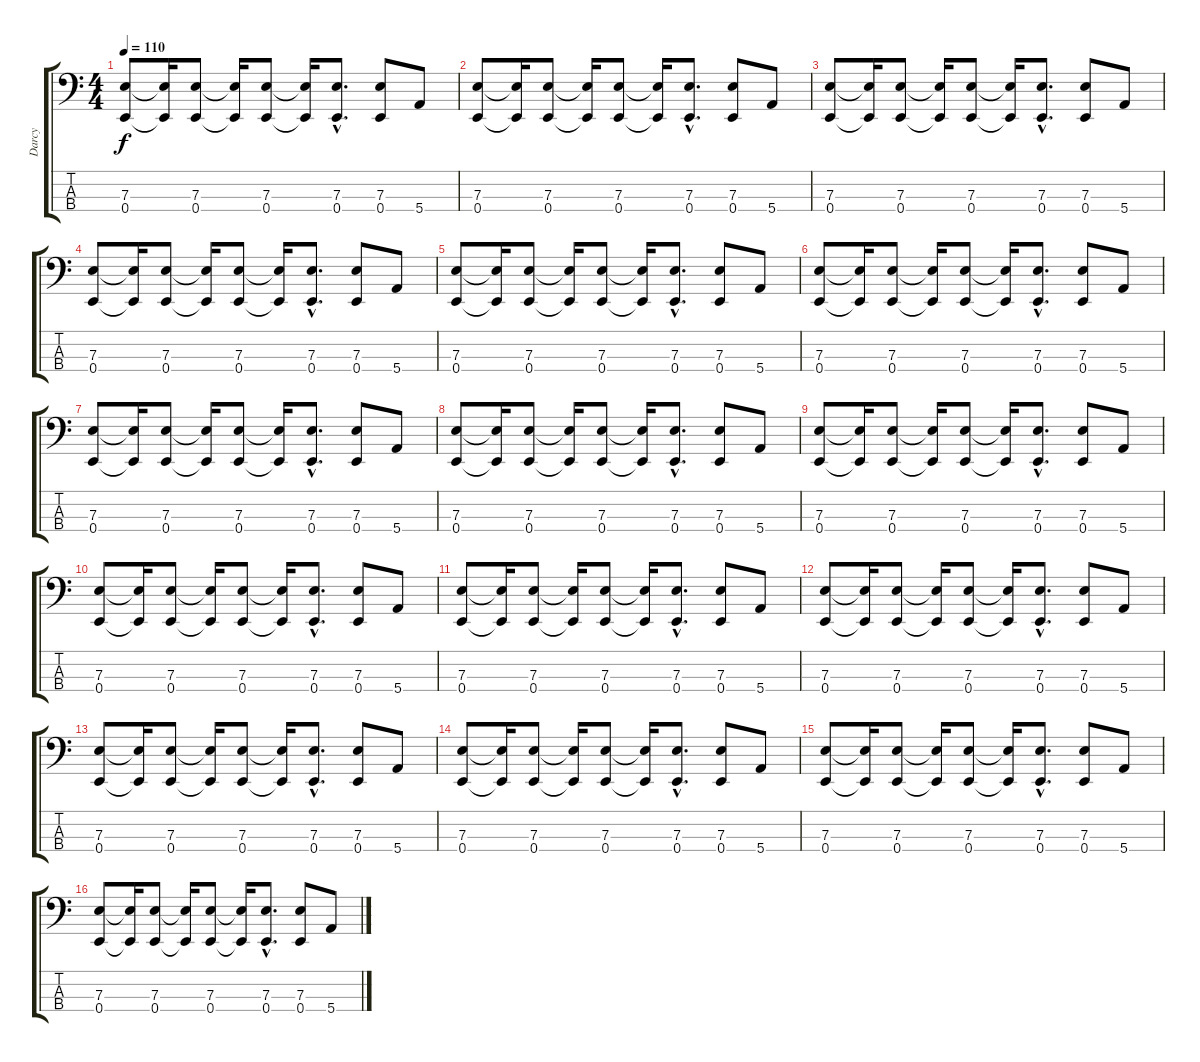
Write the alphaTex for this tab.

\track ("Darcy" "Darcy") {instrument electricbasspick}
\staff {score tabs}
\tuning (G2 D2 A1 E1) {hide}
\ts (4 4)
\tempo 110
\clef f4
\ks c
(7.3 0.4).8{dy f} (7.3{t} 0.4{t}).16 (7.3 0.4).8 (7.3{t} 0.4{t}).16 (7.3 0.4).8 (7.3{t} 0.4{t}).16 (7.3{hac} 0.4{hac}).8{d} (7.3 0.4).8 5.4.8 |
(7.3 0.4).8 (7.3{t} 0.4{t}).16 (7.3 0.4).8 (7.3{t} 0.4{t}).16 (7.3 0.4).8 (7.3{t} 0.4{t}).16 (7.3{hac} 0.4{hac}).8{d} (7.3 0.4).8 5.4.8 |
(7.3 0.4).8 (7.3{t} 0.4{t}).16 (7.3 0.4).8 (7.3{t} 0.4{t}).16 (7.3 0.4).8 (7.3{t} 0.4{t}).16 (7.3{hac} 0.4{hac}).8{d} (7.3 0.4).8 5.4.8 |
(7.3 0.4).8 (7.3{t} 0.4{t}).16 (7.3 0.4).8 (7.3{t} 0.4{t}).16 (7.3 0.4).8 (7.3{t} 0.4{t}).16 (7.3{hac} 0.4{hac}).8{d} (7.3 0.4).8 5.4.8 |
(7.3 0.4).8 (7.3{t} 0.4{t}).16 (7.3 0.4).8 (7.3{t} 0.4{t}).16 (7.3 0.4).8 (7.3{t} 0.4{t}).16 (7.3{hac} 0.4{hac}).8{d} (7.3 0.4).8 5.4.8 |
(7.3 0.4).8 (7.3{t} 0.4{t}).16 (7.3 0.4).8 (7.3{t} 0.4{t}).16 (7.3 0.4).8 (7.3{t} 0.4{t}).16 (7.3{hac} 0.4{hac}).8{d} (7.3 0.4).8 5.4.8 |
(7.3 0.4).8 (7.3{t} 0.4{t}).16 (7.3 0.4).8 (7.3{t} 0.4{t}).16 (7.3 0.4).8 (7.3{t} 0.4{t}).16 (7.3{hac} 0.4{hac}).8{d} (7.3 0.4).8 5.4.8 |
(7.3 0.4).8 (7.3{t} 0.4{t}).16 (7.3 0.4).8 (7.3{t} 0.4{t}).16 (7.3 0.4).8 (7.3{t} 0.4{t}).16 (7.3{hac} 0.4{hac}).8{d} (7.3 0.4).8 5.4.8 |
(7.3 0.4).8 (7.3{t} 0.4{t}).16 (7.3 0.4).8 (7.3{t} 0.4{t}).16 (7.3 0.4).8 (7.3{t} 0.4{t}).16 (7.3{hac} 0.4{hac}).8{d} (7.3 0.4).8 5.4.8 |
(7.3 0.4).8 (7.3{t} 0.4{t}).16 (7.3 0.4).8 (7.3{t} 0.4{t}).16 (7.3 0.4).8 (7.3{t} 0.4{t}).16 (7.3{hac} 0.4{hac}).8{d} (7.3 0.4).8 5.4.8 |
(7.3 0.4).8 (7.3{t} 0.4{t}).16 (7.3 0.4).8 (7.3{t} 0.4{t}).16 (7.3 0.4).8 (7.3{t} 0.4{t}).16 (7.3{hac} 0.4{hac}).8{d} (7.3 0.4).8 5.4.8 |
(7.3 0.4).8 (7.3{t} 0.4{t}).16 (7.3 0.4).8 (7.3{t} 0.4{t}).16 (7.3 0.4).8 (7.3{t} 0.4{t}).16 (7.3{hac} 0.4{hac}).8{d} (7.3 0.4).8 5.4.8 |
(7.3 0.4).8 (7.3{t} 0.4{t}).16 (7.3 0.4).8 (7.3{t} 0.4{t}).16 (7.3 0.4).8 (7.3{t} 0.4{t}).16 (7.3{hac} 0.4{hac}).8{d} (7.3 0.4).8 5.4.8 |
(7.3 0.4).8 (7.3{t} 0.4{t}).16 (7.3 0.4).8 (7.3{t} 0.4{t}).16 (7.3 0.4).8 (7.3{t} 0.4{t}).16 (7.3{hac} 0.4{hac}).8{d} (7.3 0.4).8 5.4.8 |
(7.3 0.4).8 (7.3{t} 0.4{t}).16 (7.3 0.4).8 (7.3{t} 0.4{t}).16 (7.3 0.4).8 (7.3{t} 0.4{t}).16 (7.3{hac} 0.4{hac}).8{d} (7.3 0.4).8 5.4.8 |
(7.3 0.4).8 (7.3{t} 0.4{t}).16 (7.3 0.4).8 (7.3{t} 0.4{t}).16 (7.3 0.4).8 (7.3{t} 0.4{t}).16 (7.3{hac} 0.4{hac}).8{d} (7.3 0.4).8 5.4.8
